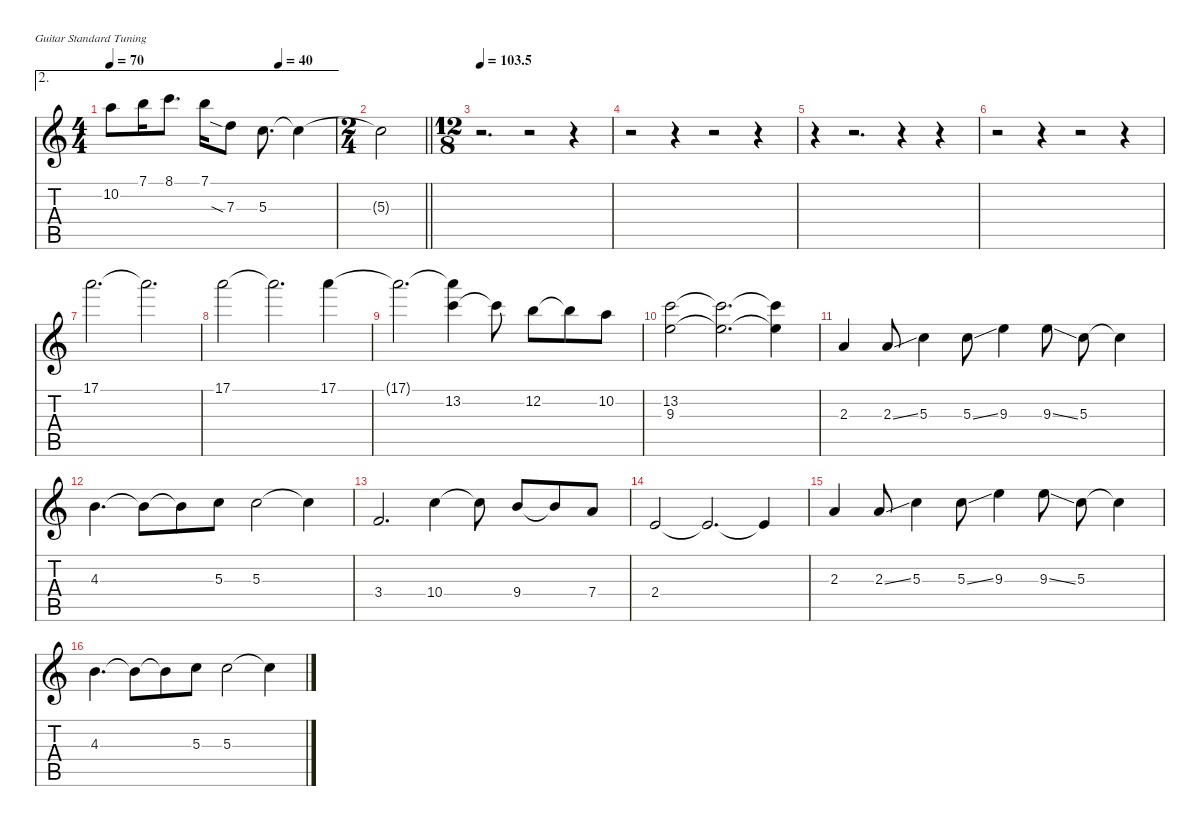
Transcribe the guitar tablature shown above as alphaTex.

\defaultSystemsLayout 4
\hideDynamics
\bracketExtendMode nobrackets
\singleTrackTrackNamePolicy hidden
\multiTrackTrackNamePolicy hidden
\firstSystemTrackNameMode fullname
\firstSystemTrackNameOrientation horizontal
\otherSystemsTrackNameOrientation horizontal
\track ("Clean Guitar" "jz.guit.") {instrument electricguitarjazz}
\staff {score tabs}
\tuning (E4 B3 G3 D3 A2 E2)
\ae 2
\ts (4 4)
\tempo 70
\tempo (40 0.75)
\clef g2
\ks c
10.2.8{dy ff beam Down} 7.1.16{beam Down} 8.1.8{d beam Down} 7.1.16{beam Down} 7.3{sia}.8{beam Down} 5.3.8{d beam Down} 5.3{t}.4{dy f beam Down} |
\ts (2 4)
\beaming (8 2 2)
\barLineRight lightlight
5.3{t}.2{beam Down} |
\ts (12 8)
\beaming (8 3 3 3 3)
\tempo
103.5 r.2{d beam Down} r.2{beam Down} r.4{beam Down} |
r.2{beam Down} r.4{beam Down} r.2{beam Down} r.4{beam Down} |
r.4{beam Down} r.2{d beam Down} r.4{beam Down} r.4{beam Down} |
r.2{beam Down} r.4{beam Down} r.2{beam Down} r.4{beam Down} |
17.1.2{d beam Down} 17.1{t}.2{d beam Down} |
17.1.2{beam Down} 17.1{t}.2{d beam Down} 17.1.4{beam Down} |
17.1{t}.2{d instrument distortionguitar beam Down} (17.1{t} 13.2).4{beam Down} 13.2{t}.8{beam Down} 12.2.8{beam Down} 12.2{t}.8{beam Down} 10.2.8{beam Down} |
(13.2 9.3).2{dy mp beam Down} (13.2{t} 9.3{t}).2{d dy f beam Down} (13.2{t} 9.3{t}).4{beam Down} |
2.3.4{dy fff beam Up} 2.3{ss}.8{dy f beam Up} 5.3.4{dy fff beam Down} 5.3{ss}.8{dy f beam Down} 9.3.4{dy fff beam Down} 9.3{ss}.8{dy f beam Down} 5.3.8{dy fff beam Down} 5.3{t}.4{beam Down} |
4.3.4{d beam Down} 4.3{t}.8{dy f beam Down} 4.3{t}.8{beam Down} 5.3.8{dy fff beam Down} 5.3.2{beam Down} 5.3{t}.4{beam Down} |
3.4.2{d beam Up} 10.4.4{beam Down} 10.4{t}.8{dy f beam Down} 9.4.8{dy fff beam Up} 9.4{t}.8{beam Up} 7.4.8{beam Up} |
2.4.2{beam Up} 2.4{t}.2{d dy f beam Up} 2.4{t}.4{beam Up} |
2.3.4{dy fff beam Up} 2.3{ss}.8{dy f beam Up} 5.3.4{dy fff beam Down} 5.3{ss}.8{dy f beam Down} 9.3.4{dy fff beam Down} 9.3{ss}.8{dy f beam Down} 5.3.8{dy fff beam Down} 5.3{t}.4{beam Down} |
4.3.4{d beam Down} 4.3{t}.8{dy f beam Down} 4.3{t}.8{beam Down} 5.3.8{dy fff beam Down} 5.3.2{beam Down} 5.3{t}.4{beam Down}
